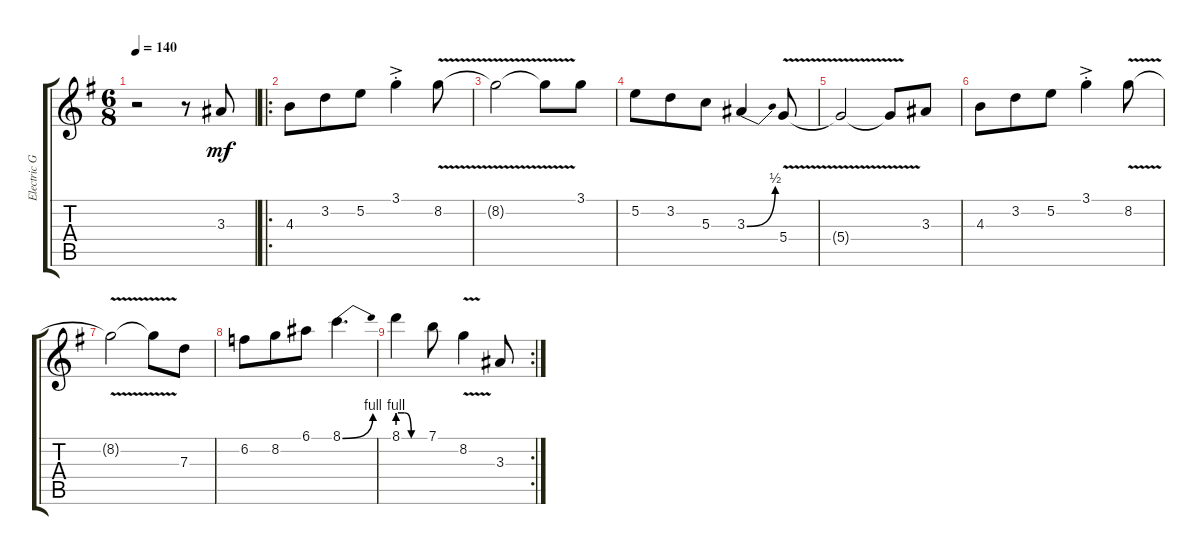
\track ("Electric Guitar" "Electric G") {instrument electricguitarclean}
\staff {score tabs}
\tuning (E4 B3 G3 D3 A2 E2) {hide}
\ts (6 8)
\tempo 140
\clef g2
\ks g
r.2{dy mf instrument electricguitarclean} r.8 3.3.8 |
\ro
4.3.8 3.2.8 5.2.8 3.1{ac st}.4 8.2{v}.8 |
8.2{v t}.2 8.2{v t}.8 3.1.8 |
5.2.8 3.2.8 5.3.8 3.3{be (bend 0 0 60 2)}.4 5.4{v}.8 |
5.4{v t}.2 5.4{v t}.8 3.3.8 |
4.3.8 3.2.8 5.2.8 3.1{ac st}.4 8.2{v}.8 |
8.2{v t}.2 8.2{v t}.8 7.3.8 |
6.2.8 8.2.8 6.1.8 8.1{be (bend 0 0 60 4)}.4{d} |
\rc 2
8.1{be (custom 0 4 15 4 30 0 60 0)}.4 7.1.8 8.2{v}.4 3.3.8
